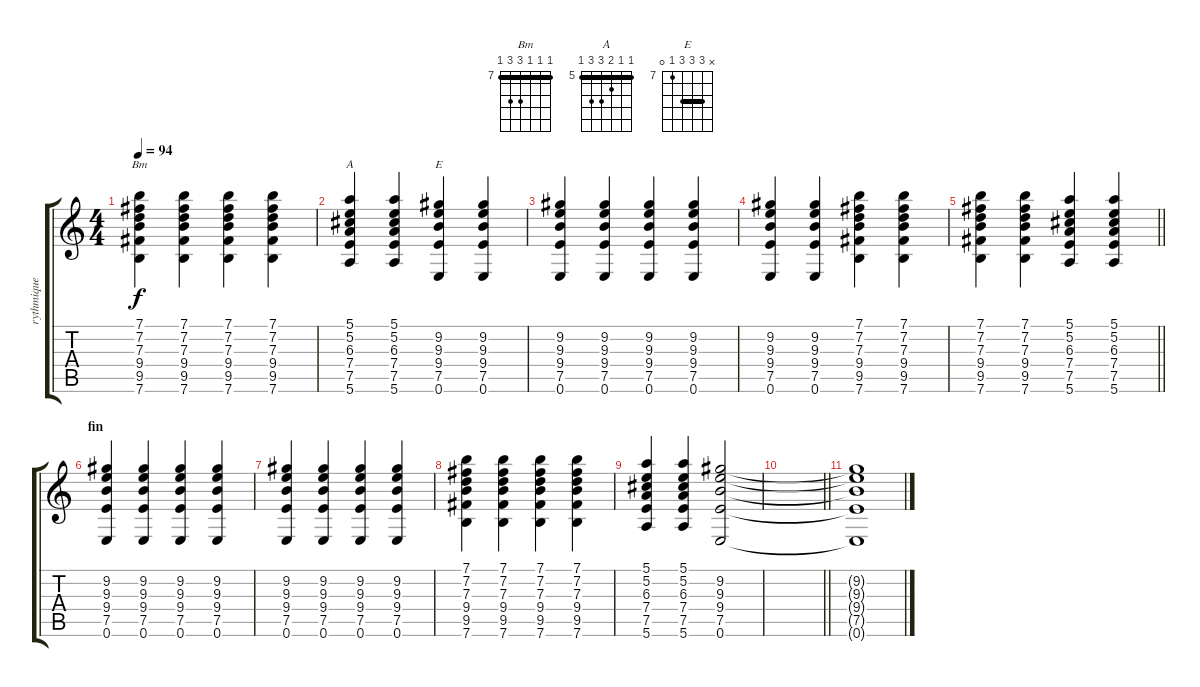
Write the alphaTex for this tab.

\track ("rythmique" "rythmique") {instrument electricguitarclean}
\staff {score tabs}
\tuning (E4 B3 G3 D3 A2 E2) {hide}
\chord ("Bm" 7 7 7 9 9 7) {firstfret 7 barre 7}
\chord ("A" 5 5 6 7 7 5) {firstfret 5 barre 5}
\chord ("E" x 9 9 9 7 0) {firstfret 7 barre (7 9)}
\ts (4 4)
\tempo 94
\clef g2
\ks c
(7.1 7.2 7.3 9.4 9.5 7.6).4{ch "Bm" dy f} (7.1 7.2 7.3 9.4 9.5 7.6).4 (7.1 7.2 7.3 9.4 9.5 7.6).4 (7.1 7.2 7.3 9.4 9.5 7.6).4 |
(5.1 5.2 6.3 7.4 7.5 5.6).4{ch "A"} (5.1 5.2 6.3 7.4 7.5 5.6).4 (9.2 9.3 9.4 7.5 0.6).4{ch "E"} (9.2 9.3 9.4 7.5 0.6).4 |
(9.2 9.3 9.4 7.5 0.6).4 (9.2 9.3 9.4 7.5 0.6).4 (9.2 9.3 9.4 7.5 0.6).4 (9.2 9.3 9.4 7.5 0.6).4 |
(9.2 9.3 9.4 7.5 0.6).4 (9.2 9.3 9.4 7.5 0.6).4 (7.1 7.2 7.3 9.4 9.5 7.6).4 (7.1 7.2 7.3 9.4 9.5 7.6).4 |
\barLineRight lightlight
(7.1 7.2 7.3 9.4 9.5 7.6).4 (7.1 7.2 7.3 9.4 9.5 7.6).4 (5.1 5.2 6.3 7.4 7.5 5.6).4 (5.1 5.2 6.3 7.4 7.5 5.6).4 |
\section ("" "fin")
(9.2 9.3 9.4 7.5 0.6).4 (9.2 9.3 9.4 7.5 0.6).4 (9.2 9.3 9.4 7.5 0.6).4 (9.2 9.3 9.4 7.5 0.6).4 |
(9.2 9.3 9.4 7.5 0.6).4 (9.2 9.3 9.4 7.5 0.6).4 (9.2 9.3 9.4 7.5 0.6).4 (9.2 9.3 9.4 7.5 0.6).4 |
(7.1 7.2 7.3 9.4 9.5 7.6).4 (7.1 7.2 7.3 9.4 9.5 7.6).4 (7.1 7.2 7.3 9.4 9.5 7.6).4 (7.1 7.2 7.3 9.4 9.5 7.6).4 |
(5.1 5.2 6.3 7.4 7.5 5.6).4 (5.1 5.2 6.3 7.4 7.5 5.6).4 (9.2 9.3 9.4 7.5 0.6).2 |
\barLineRight lightlight
|
(9.2{t} 9.3{t} 9.4{t} 7.5{t} 0.6{t}).1
